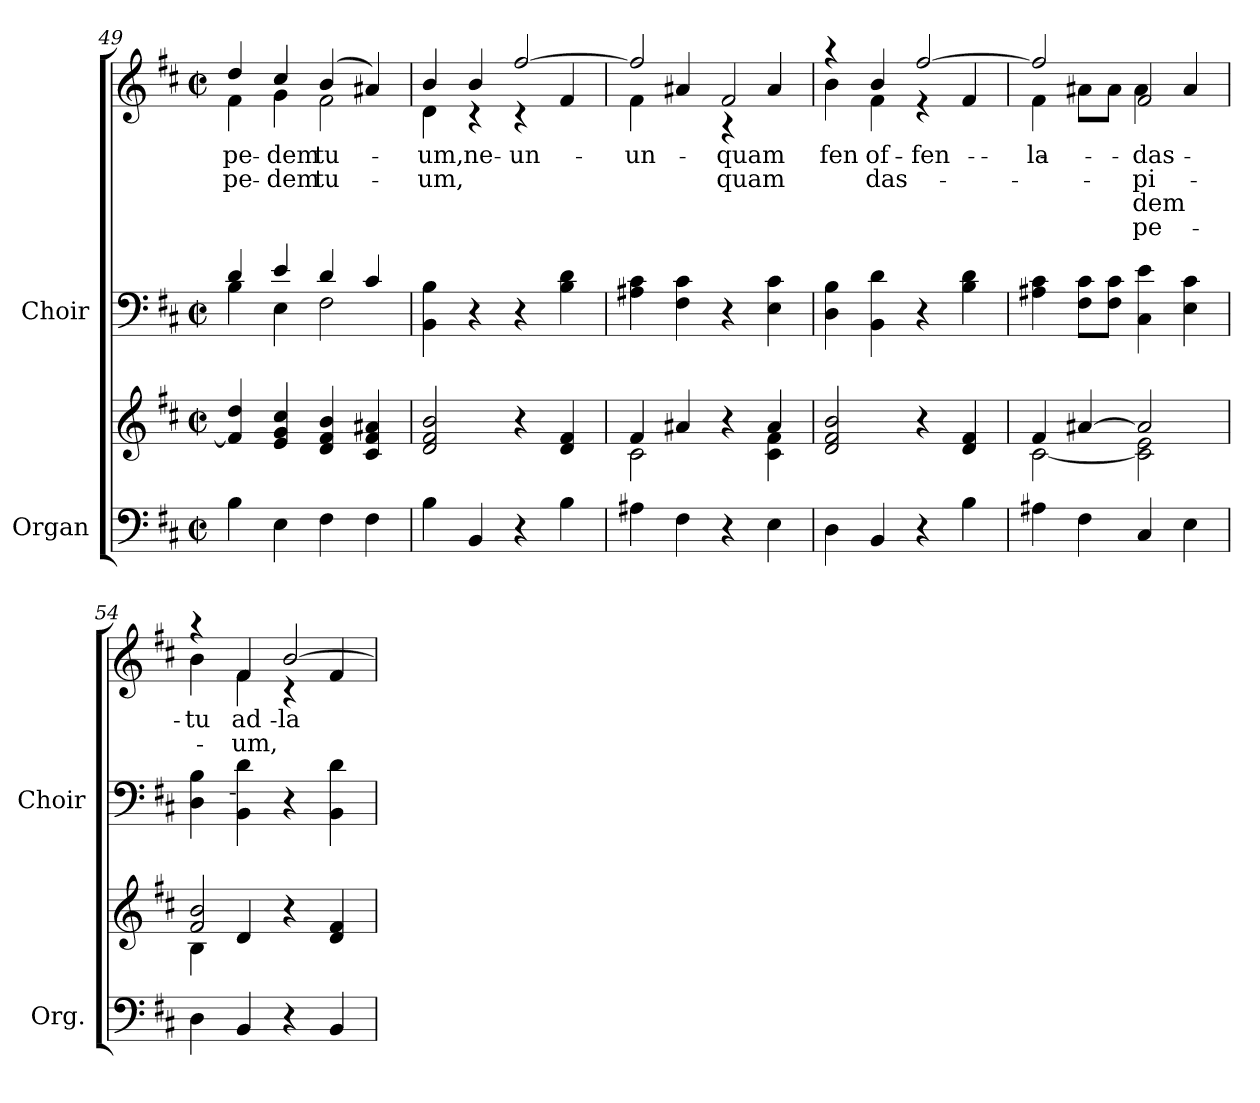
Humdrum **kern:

**kern	**kern	**kern	**kern	**text	**text	**text	**text
*part2	*part2	*part1	*part1	*part1	*part1	*part1	*part1
*staff4	*staff3	*staff2	*staff1	*staff1	*staff1	*staff1	*staff1
*I"Organ	*	*I"Choir	*	*	*	*	*
*I'Org.	*	*I'Choir	*	*	*	*	*
*clefF4	*clefG2	*clefF4	*clefG2	*	*	*	*
*k[f#c#]	*k[f#c#]	*k[f#c#]	*k[f#c#]	*	*	*	*
*D:	*D:	*D:	*D:	*	*	*	*
*M2/2	*M2/2	*M2/2	*M2/2	*	*	*	*
*met(c|)	*met(c|)	*met(c|)	*met(c|)	*	*	*	*
=49	=49	=49	=49	=49	=49	=49	=49
*	*	*^	*	*	*	*	*
!	!	!	!	!	!LO:LY:a:color=#000000	!LO:LY:b:color=#000000	!	!
*	*	*	*	*^	*	*	*	*
4Bi\	4f#i/] 4ddi	4di/	4Bi\	4ddi/	4f#i\	pe-	pe-	.	.
!	!	!	!	!	!	!LO:LY:a:color=#000000	!LO:LY:b:color=#000000	!	!
4Ei\	4ei/ 4gi 4cc#i	4ei/	4Ei\	4cc#i/	4gi\	-dem	-dem	.	.
!	!	!	!	!	!	!LO:LY:a:color=#000000	!LO:LY:b:color=#000000	!	!
4F#i\	4di/ 4f#i 4bi	4di/	2F#i\	(4bi/	2f#i\	tu-	tu-	.	.
4F#i\	4c#i/ 4f#i 4a#Xi	4c#i/	.	4a#Xi/)	.	.	.	.	.
*	*	*v	*v	*	*	*	*	*	*
!!LO:LB:g=z	!!
=50	=50	=50	=50	=50	=50	=50	=50	=50
!	!	!	!	!	!LO:LY:a:color=#000000	!LO:LY:b:color=#000000	!	!
4Bi\	2di/ 2f#i 2bi	4BBi\ 4Bi	4bi/	4di\	-um,	-um,	.	.
!	!	!	!	!	!LO:LY:a:color=#000000	!	!	!
4BBi/	.	4r	4bi/	4r	ne-	.	.	.
!	!	!	!	!	!LO:LY:a:color=#000000	!	!	!
4r	4r	4r	[2ff#i/	4r	-un-	.	.	.
4Bi\	4di/ 4f#i	4Bi\ 4di	.	4f#i/	.	.	.	.
=51	=51	=51	=51	=51	=51	=51	=51	=51
*	*^	*	*	*	*	*	*	*
!	!	!	!	!	!	!LO:LY:b:color=#000000	!	!	!
4A#Xi\	4f#i/	2c#i\	4A#Xi\ 4c#i	2ff#i/]	4f#i\	un-	.	.	.
4F#i\	4a#Xi/	.	4F#i\ 4c#i	.	4a#Xi/	.	.	.	.
!	!	!	!	!	!	!LO:LY:a:color=#000000	!LO:LY:b:color=#000000	!	!
4r	4r	4ryy	4r	2f#i/	4r	-quam	-quam	.	.
4Ei\	4a#i/	4c#i\ 4f#i	4Ei\ 4c#i	.	4a#i/	.	.	.	.
*	*v	*v	*	*	*	*	*	*	*
=52	=52	=52	=52	=52	=52	=52	=52	=52
*	*^	*	*	*	*	*	*	*
!	!	!	!	!	!	!LO:LY:b:color=#000000	!	!	!
*	*v	*v	*	*	*	*	*	*	*
4Di\	2di/ 2f#i 2bi	4Di\ 4Bi	4r	4bi\	-fen-	.	.	.
!	!	!	!	!	!LO:LY:a:color=#000000	!LO:LY:b:color=#000000	!	!
4BBi/	.	4BBi\ 4di	4bi/	4f#i\	of-	-das-	.	.
!	!	!	!	!	!LO:LY:a:color=#000000	!	!	!
4r	4r	4r	[2ff#i/	4r	-fen-	.	.	.
4Bi\	4di/ 4f#i	4Bi\ 4di	.	4f#i/	.	.	.	.
=53	=53	=53	=53	=53	=53	=53	=53	=53
*	*^	*	*	*	*	*	*	*
!	!	!	!	!	!	!LO:LY:b:color=#000000	!	!	!
4A#Xi\	4f#i/	[2c#i\	4A#Xi\ 4c#i	2ff#i/]	4f#i\	la-	.	.	.
4F#i\	[4a#Xi/	.	8F#i\ 8c#iL	.	8a#Xi\L	.	.	.	.
.	.	.	8F#i\ 8c#iJ	.	8a#i\J	.	.	.	.
!	!	!	!	!	!	!LO:LY:a:color=#000000	!LO:LY:b:color=#000000	!LO:LY:b:color=#000000	!LO:LY:b:color=#000000
4C#i/	2a#i/]	2c#i\] 2ei	4C#i\ 4ei	2f#i/	4a#i\	-das	-pi-	-dem	pe-
4Ei\	.	.	4Ei\ 4c#i	.	4a#i/	.	.	.	.
=54	=54	=54	=54	=54	=54	=54	=54	=54	=54
!	!	!	!	!	!	!LO:LY:b:color=#000000	!	!	!
4Di\	2f#i/ 2bi	4Bi\	4Di\ 4Bi	4r	4bi\	tu-	.	.	.
!	!	!	!	!	!	!LO:LY:a:color=#000000	!LO:LY:b:color=#000000	!	!
4BBi/	.	4di/	4BBi\ 4di	4f#i/	4f#i\	ad	-um,	.	.
!	!	!	!	!	!	!LO:LY:a:color=#000000	!	!	!
4r	4r	2ryy	4r	[2bi/	4r	la-	.	.	.
4BBi/	4di/ 4f#i	.	4BBi\ 4di	.	4f#i/	.	.	.	.
*	*v	*v	*	*v	*v	*	*	*	*
=	=	=	=	=	=	=	=
*-	*-	*-	*-	*-	*-	*-	*-
